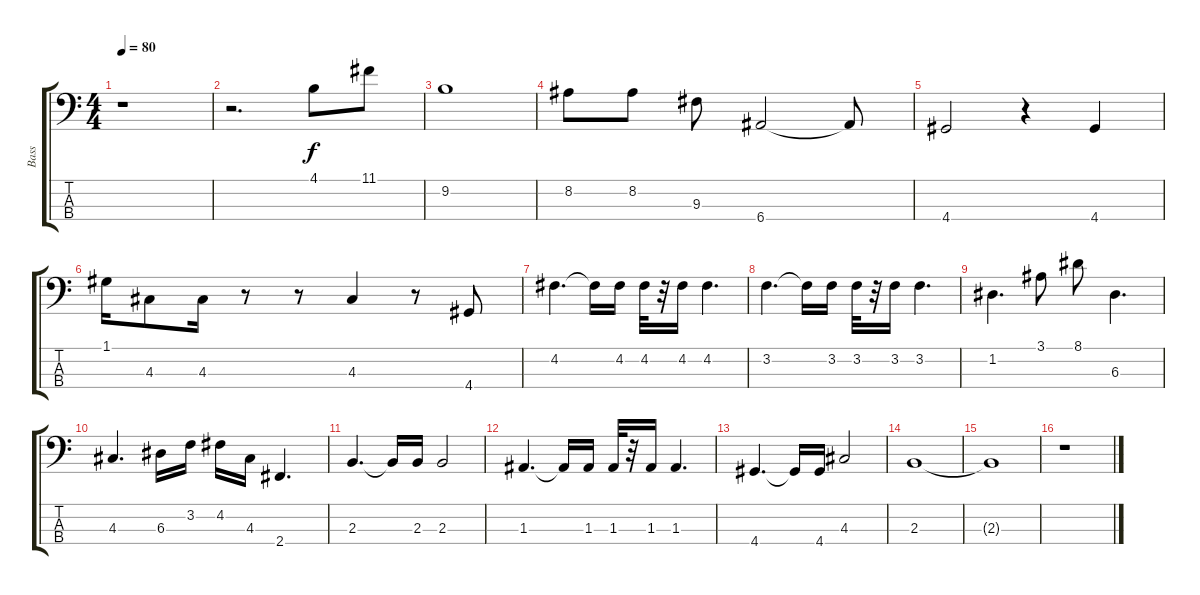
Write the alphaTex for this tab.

\track ("Bass" "Bass") {instrument electricbassfinger}
\staff {score tabs}
\tuning (G2 D2 A1 E1) {hide}
\ts (4 4)
\tempo 80
\clef f4
\ks c
r.1{dy f} |
r.2{d} 4.1.8 11.1.8 |
9.2.1 |
8.2.8 8.2.8 9.3.8 6.4.2 6.4{t}.8 |
4.4.2 r.4 4.4.4 |
1.1.16 4.3.8 4.3.16 r.8 r.8 4.3.4 r.8 4.4.8 |
4.2.4{d} 4.2{t}.16 4.2.16 4.2.32 r.32 4.2.16 4.2.4{d} |
3.2.4{d} 3.2{t}.16 3.2.16 3.2.32 r.32 3.2.16 3.2.4{d} |
1.2.4{d} 3.1.8 8.1.8 6.3.4{d} |
4.3.4{d} 6.3.16 3.2.16 4.2.16 4.3.16 2.4.4{d} |
2.3.4{d} 2.3{t}.16 2.3.16 2.3.2 |
1.3.4{d} 1.3{t}.16 1.3.16 1.3.32 r.32 1.3.16 1.3.4{d} |
4.4.4{d} 4.4{t}.16 4.4.16 4.3.2 |
2.3.1 |
2.3{t}.1 |
r.1
